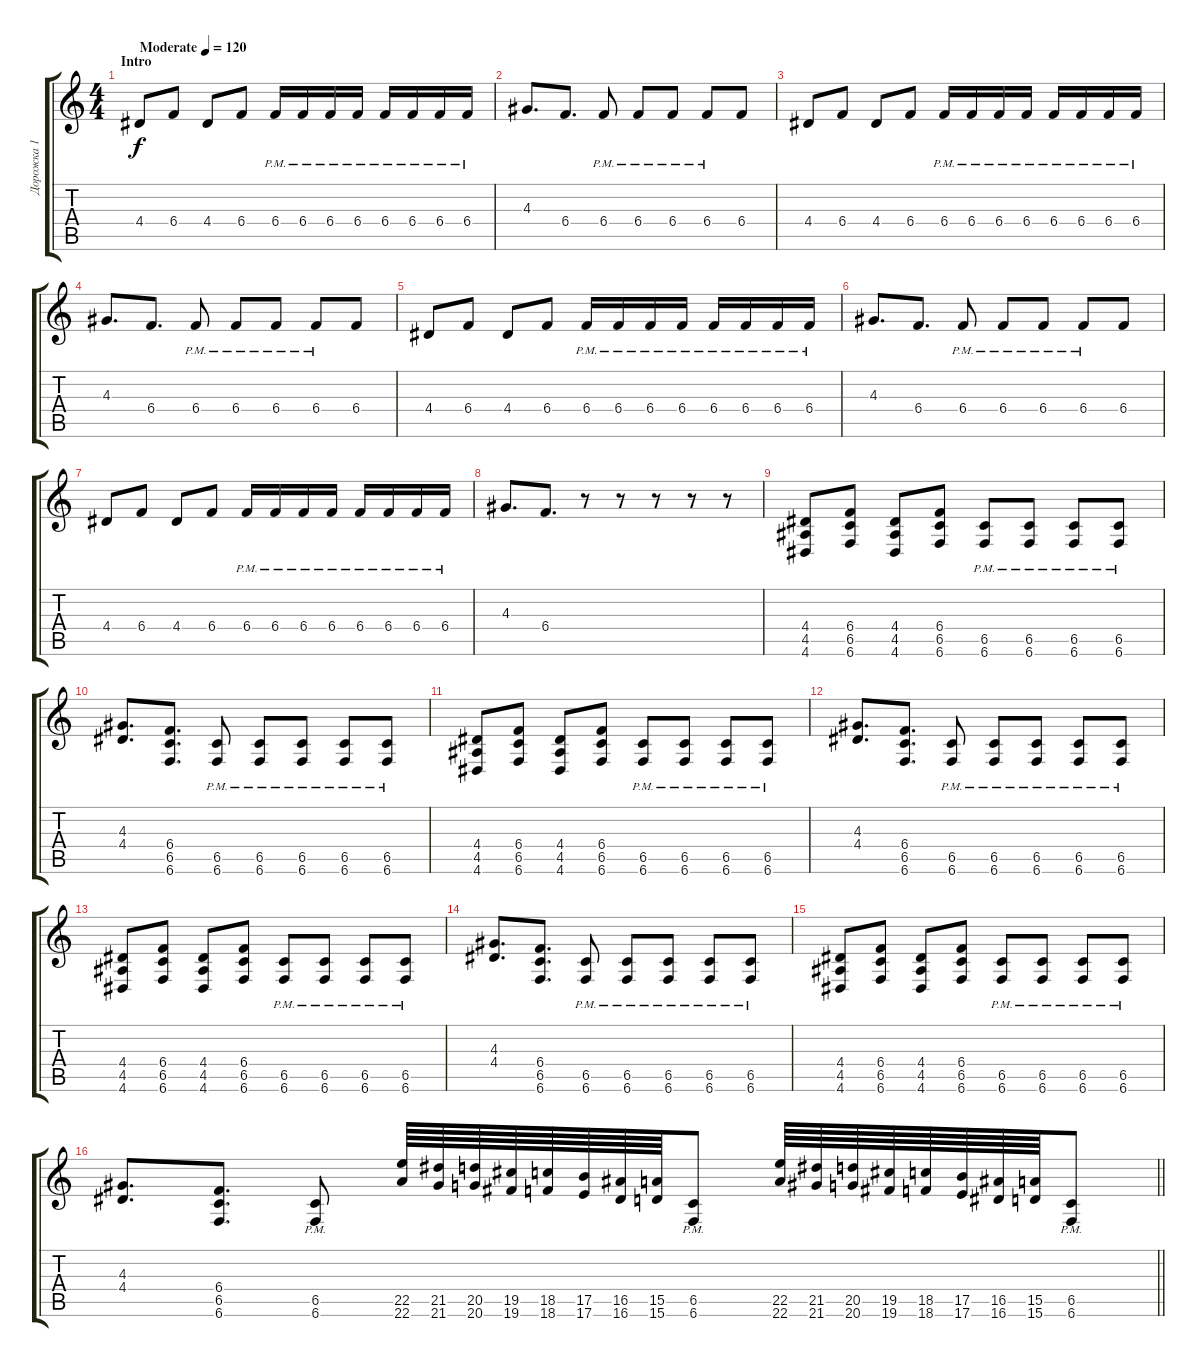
\track ("Дорожка 1" "Дорожка 1") {instrument distortionguitar}
\staff {score tabs}
\tuning (Db4 Ab3 E3 B2 Gb2 B1) {hide}
\ts (4 4)
\section ("" "Intro")
\tempo (120 "Moderate")
\clef g2
\ks c
4.4.8{dy f balance 16 instrument electricguitarmuted} 6.4.8 4.4.8 6.4.8 6.4{pm}.16 6.4{pm}.16 6.4{pm}.16 6.4{pm}.16 6.4{pm}.16 6.4{pm}.16 6.4{pm}.16 6.4{pm}.16 |
4.3.8{d} 6.4.8{d} 6.4{pm}.8 6.4{pm}.8 6.4{pm}.8 6.4{pm}.8 6.4.8 |
4.4.8 6.4.8 4.4.8 6.4.8 6.4{pm}.16 6.4{pm}.16 6.4{pm}.16 6.4{pm}.16 6.4{pm}.16 6.4{pm}.16 6.4{pm}.16 6.4{pm}.16 |
4.3.8{d} 6.4.8{d} 6.4{pm}.8 6.4{pm}.8 6.4{pm}.8 6.4{pm}.8 6.4.8 |
4.4.8 6.4.8 4.4.8 6.4.8 6.4{pm}.16 6.4{pm}.16 6.4{pm}.16 6.4{pm}.16 6.4{pm}.16 6.4{pm}.16 6.4{pm}.16 6.4{pm}.16 |
4.3.8{d} 6.4.8{d} 6.4{pm}.8 6.4{pm}.8 6.4{pm}.8 6.4{pm}.8 6.4.8 |
4.4.8 6.4.8 4.4.8 6.4.8 6.4{pm}.16 6.4{pm}.16 6.4{pm}.16 6.4{pm}.16 6.4{pm}.16 6.4{pm}.16 6.4{pm}.16 6.4{pm}.16 |
4.3.8{d} 6.4.8{d} r.8 r.8 r.8 r.8 r.8 |
(4.4 4.5 4.6).8{instrument distortionguitar} (6.4 6.5 6.6).8 (4.4 4.5 4.6).8 (6.4 6.5 6.6).8 (6.5{pm} 6.6{pm}).8 (6.5{pm} 6.6{pm}).8 (6.5{pm} 6.6{pm}).8 (6.5{pm} 6.6{pm}).8 |
(4.3 4.4).8{d} (6.4 6.5 6.6).8{d} (6.5{pm} 6.6{pm}).8 (6.5{pm} 6.6{pm}).8 (6.5{pm} 6.6{pm}).8 (6.5{pm} 6.6{pm}).8 (6.5{pm} 6.6{pm}).8 |
(4.4 4.5 4.6).8 (6.4 6.5 6.6).8 (4.4 4.5 4.6).8 (6.4 6.5 6.6).8 (6.5{pm} 6.6{pm}).8 (6.5{pm} 6.6{pm}).8 (6.5{pm} 6.6{pm}).8 (6.5{pm} 6.6{pm}).8 |
(4.3 4.4).8{d} (6.4 6.5 6.6).8{d} (6.5{pm} 6.6{pm}).8 (6.5{pm} 6.6{pm}).8 (6.5{pm} 6.6{pm}).8 (6.5{pm} 6.6{pm}).8 (6.5{pm} 6.6{pm}).8 |
(4.4 4.5 4.6).8 (6.4 6.5 6.6).8 (4.4 4.5 4.6).8 (6.4 6.5 6.6).8 (6.5{pm} 6.6{pm}).8 (6.5{pm} 6.6{pm}).8 (6.5{pm} 6.6{pm}).8 (6.5{pm} 6.6{pm}).8 |
(4.3 4.4).8{d} (6.4 6.5 6.6).8{d} (6.5{pm} 6.6{pm}).8 (6.5{pm} 6.6{pm}).8 (6.5{pm} 6.6{pm}).8 (6.5{pm} 6.6{pm}).8 (6.5{pm} 6.6{pm}).8 |
(4.4 4.5 4.6).8 (6.4 6.5 6.6).8 (4.4 4.5 4.6).8 (6.4 6.5 6.6).8 (6.5{pm} 6.6{pm}).8 (6.5{pm} 6.6{pm}).8 (6.5{pm} 6.6{pm}).8 (6.5{pm} 6.6{pm}).8 |
\barLineRight lightlight
(4.3 4.4).8{d} (6.4 6.5 6.6).8{d} (6.5{pm} 6.6{pm}).8 (22.5 22.6).64 (21.5 21.6).64 (20.5 20.6).64 (19.5 19.6).64 (18.5 18.6).64 (17.5 17.6).64 (16.5 16.6).64 (15.5 15.6).64 (6.5{pm} 6.6{pm}).8 (22.5 22.6).64 (21.5 21.6).64 (20.5 20.6).64 (19.5 19.6).64 (18.5 18.6).64 (17.5 17.6).64 (16.5 16.6).64 (15.5 15.6).64 (6.5{pm} 6.6{pm}).8
